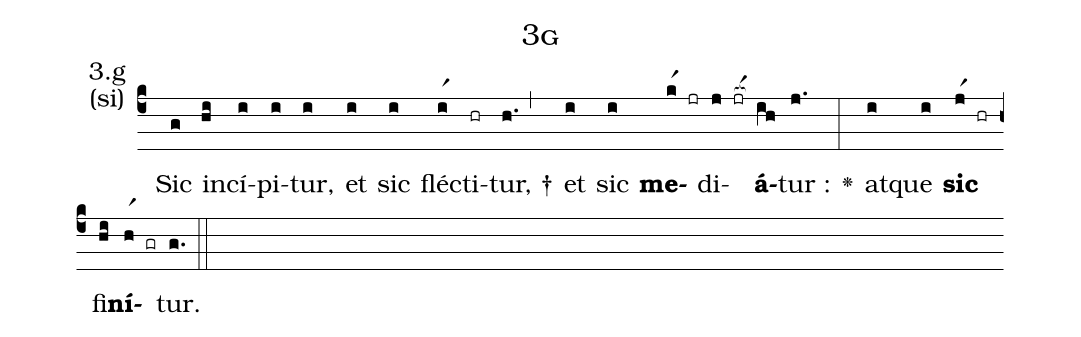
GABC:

name: 3g;
annotation: 3.g;
annotation: (si);
%%
(c4) ~() Sic(g) in(hi)cí(i)pi(i)tur,(i) et(i) sic(i) fléc(ir1)ti(hr)tur, †(h.,) et(i) sic(i) <b>me</b>(kr1 jr)di(j jr[ocba:1{])<b>á</b>(ih[ocba:0}])tur :(j.) <v>\greheightstar</v>(:) at(i)que(i) <b>sic</b>(jr1 hr) fi(hi)<b>ní</b>(hr1 gr)tur.(g.) (::)


%E(i) u(i) o(j) u(hi) a(h) e.(g.) (::)
